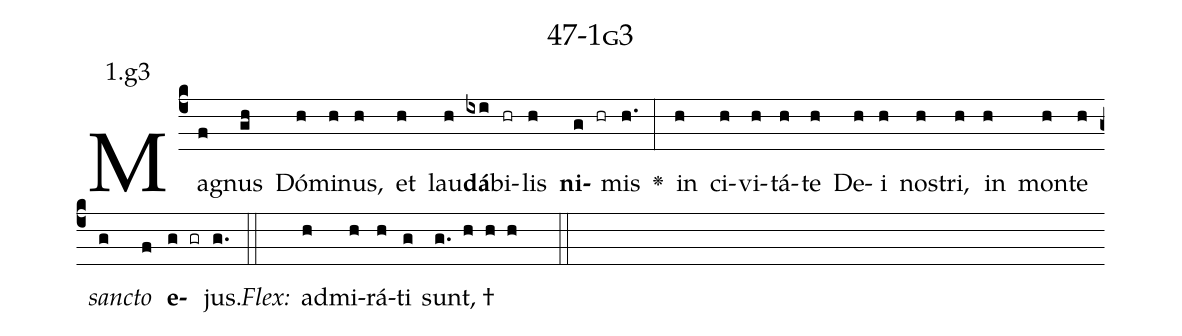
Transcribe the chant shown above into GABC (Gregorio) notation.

name: 47-1g3;
annotation: 1.g3;
%%
(c4)Ma(f)gnus(gh) Dó(h)mi(h)nus,(h) et(h) lau(h)<b>dá</b>(ixi)bi(hr)lis(h) <b>ni</b>(g hr)mis(h.) <v>\greheightstar</v>(:) in(h) ci(h)vi(h)tá(h)te(h) De(h)i(h) nos(h)tri,(h) in(h) mon(h)te(h) <i>sanc</i>(g)<i>to</i>(f) <b>e</b>(g gr)jus.(g.) (::)
<i>Flex:</i>()  ad(h)mi(h)rá(h)ti(g) sunt, †(g. h h h  ::)

%E(h) u(h) o(g) u(f) a(g) e.(g.) (::)
